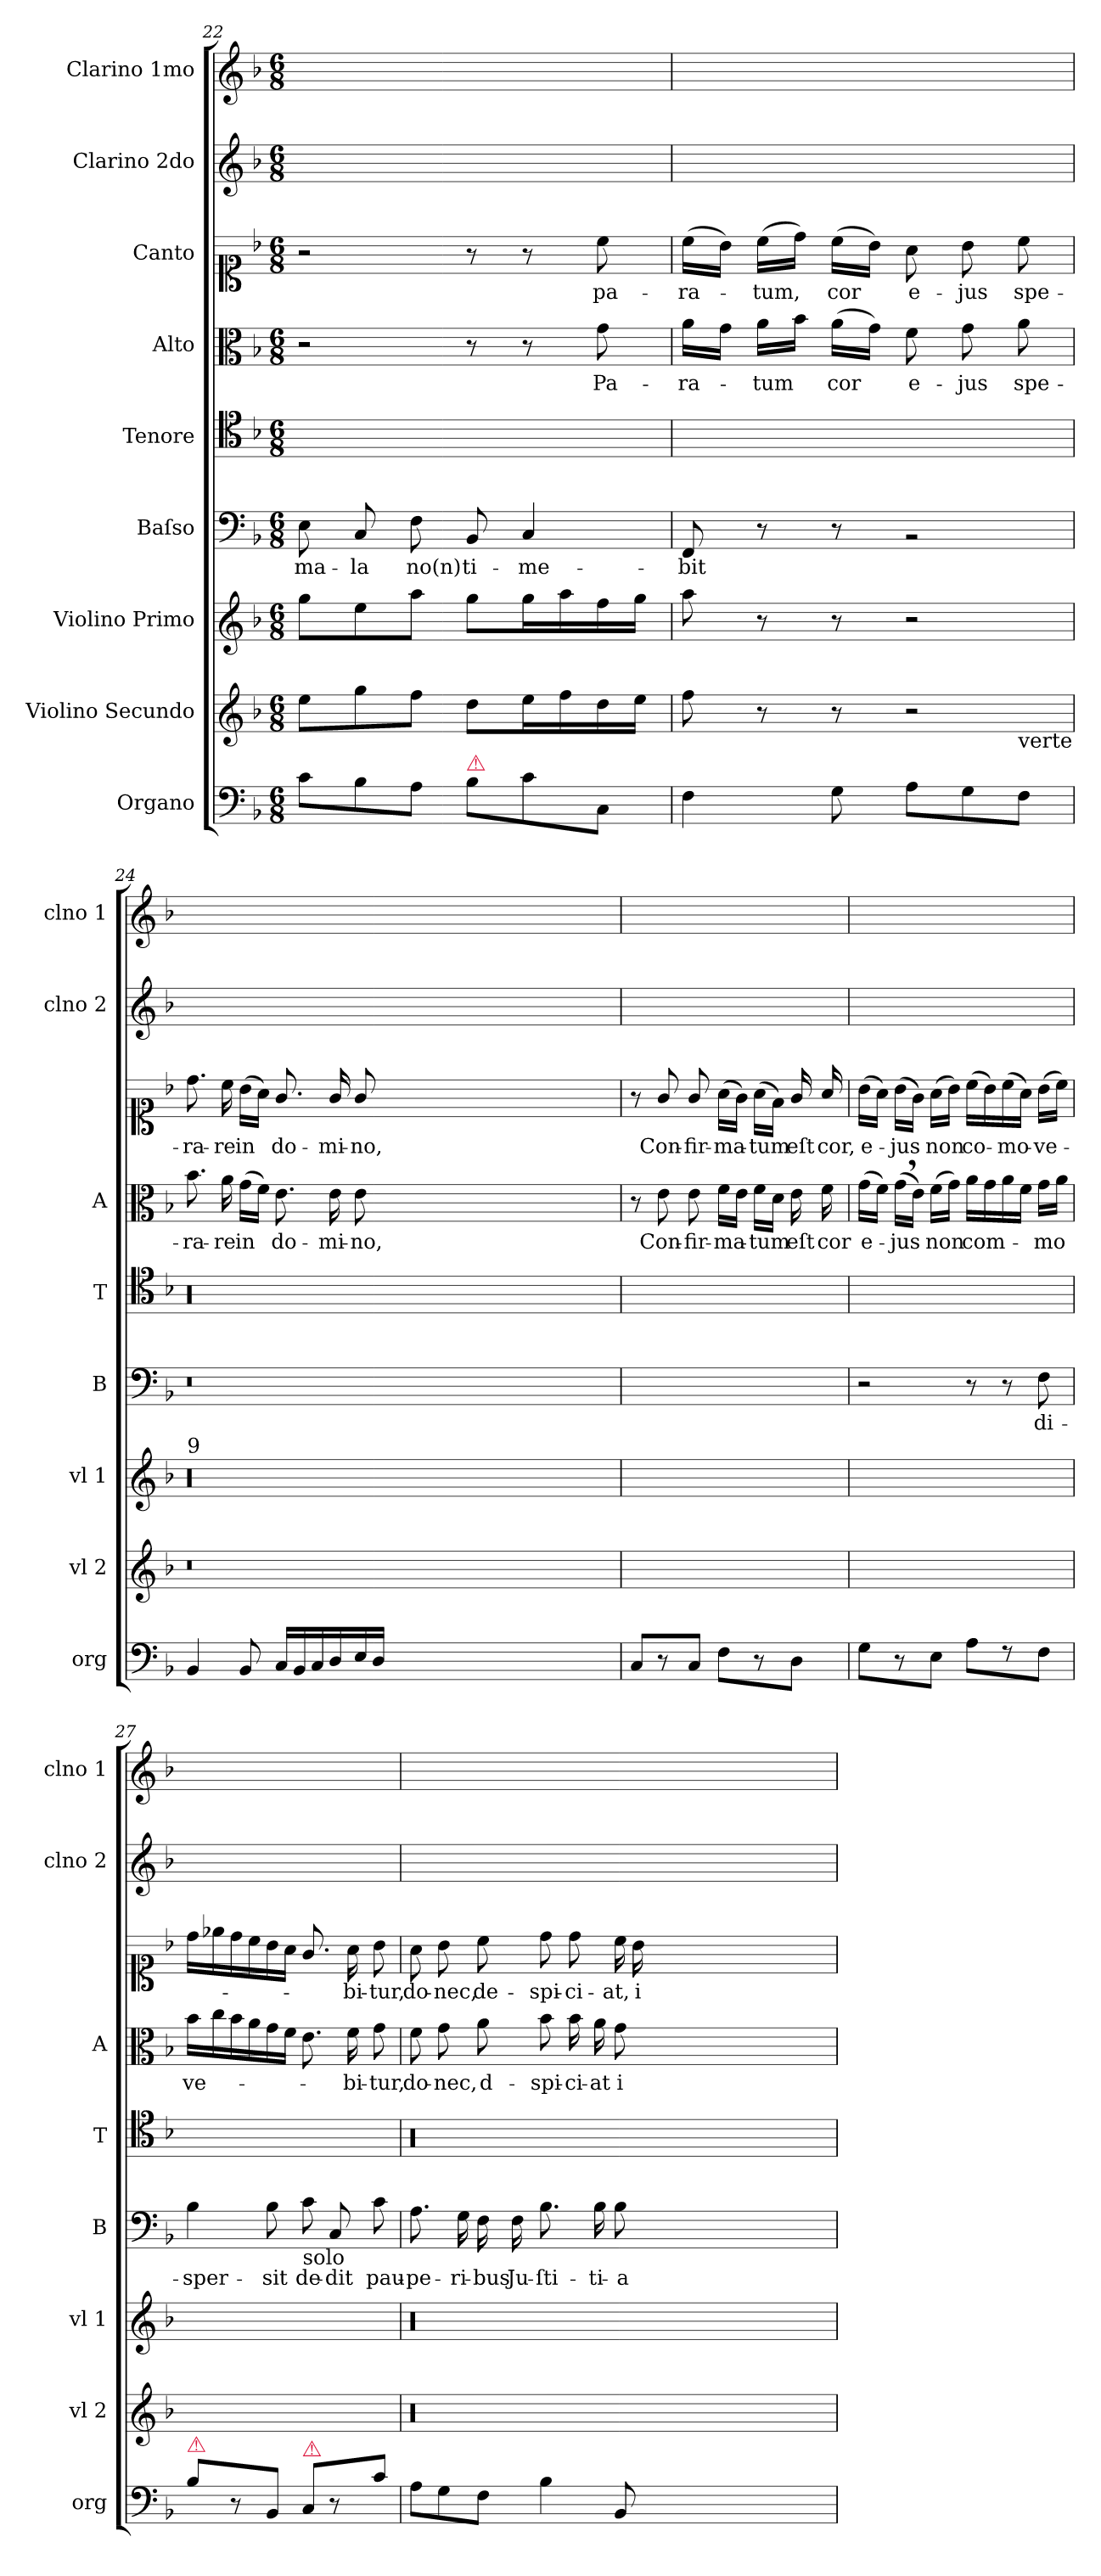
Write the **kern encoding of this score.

**kern	**kern	**kern	**kern	**text	**kern	**kern	**text	**kern	**text	**kern	**kern
*part9	*part8	*part7	*part6	*part6	*part5	*part4	*part4	*part3	*part3	*part2	*part1
*staff9	*staff8	*staff7	*staff6	*staff6	*staff5	*staff4	*staff4	*staff3	*staff3	*staff2	*staff1
*I"Organo	*I"Violino Secundo	*I"Violino Primo	*I"Baſso	*	*I"Tenore	*I"Alto	*	*I"Canto	*	*I"Clarino 2do	*I"Clarino 1mo
*I'org	*I'vl 2	*I'vl 1	*I'B	*	*I'T	*I'A	*	*	*	*I'clno 2	*I'clno 1
*clefF4	*clefG2	*clefG2	*clefF4	*	*clefC4	*clefC3	*	*clefC1	*	*clefG2	*clefG2
*k[b-]	*k[b-]	*k[b-]	*k[b-]	*	*k[b-]	*k[b-]	*	*k[b-]	*	*k[b-]	*k[b-]
*F:	*F:	*F:	*F:	*	*F:	*F:	*	*F:	*	*F:	*F:
*M6/8	*M6/8	*M6/8	*M6/8	*	*M6/8	*M6/8	*	*M6/8	*	*M6/8	*M6/8
=22	=22	=22	=22	=22	=22	=22	=22	=22	=22	=22	=22
!	!	!	!	!	!	!LO:N:vis=2	!	!LO:N:vis=2	!	!	!
8c\L	8ee\L	8gg\L	8E\	ma-	2.ryy	4.r	.	4.r	.	2.ryy	2.ryy
8B-\	8gg\	8ee\	8C/	-la	.	.	.	.	.	.	.
8A\J	8ff\J	8aa\J	8F\	no(n)	.	.	.	.	.	.	.
!LO:TX:a:color=crimson:t=⚠	!	!	!	!	!	!	!	!	!	!	!
8B-\L	8dd\L	8gg\L	8BB-/	ti-	.	8r	.	8r	.	.	.
8c\	16ee\L	16gg\L	4C/	-me-	.	8r	.	8r	.	.	.
.	16ff\	16aa\	.	.	.	.	.	.	.	.	.
8C/J	16dd\	16ff\	.	.	.	8g\	Pa-	8cc\	pa-	.	.
.	16ee\JJ	16gg\JJ	.	.	.	.	.	.	.	.	.
=23	=23	=23	=23	=23	=23	=23	=23	=23	=23	=23	=23
*	*^	*	*	*	*	*	*	*	*	*	*
4F\	8ff\	2ryy	8aa\	8FF/	-bit	2.ryy	16a\LL	-ra-	(16cc\LL	-ra-	2.ryy	2.ryy
.	.	.	.	.	.	.	16g\JJ	.	16b-\JJ)	.	.	.
.	8r	.	8r	8r	.	.	16a\LL	-tum	(16cc\LL	-tum,	.	.
.	.	.	.	.	.	.	16b-\JJ	.	16dd\JJ)	.	.	.
8G\	8r	.	8r	8r	.	.	(16a\LL	cor	(16cc\LL	cor	.	.
.	.	.	.	.	.	.	16g\JJ)	.	16b-\JJ)	.	.	.
!	!LO:N:vis=2	!	!LO:N:vis=2	!LO:N:vis=2	!	!	!	!	!	!	!	!
8A\L	4.r	.	4.r	4.rBB	.	.	8f\	e-	8a\	e-	.	.
8G\	.	8ryy	.	.	.	.	8g\	-jus	8b-\	-jus	.	.
!	!	!LO:TX:b:t=verte	!	!	!	!	!	!	!	!	!	!
8F\J	.	8ryy	.	.	.	.	8a\	spe-	8cc\	spe-	.	.
=24	=24	=24	=24	=24	=24	=24	=24	=24	=24	=24	=24	=24
!	!	!	!LO:TX:a:t=9	!	!	!	!	!	!	!	!	!
!	!LO:TX:a:t=9	!	!	!	!	!	!	!	!	!	!	!
!	!LO:N:vis=00	!	!LO:N:vis=00	!LO:N:vis=0	!	!LO:N:vis=00	!	!	!	!	!	!
*	*v	*v	*	*	*	*	*	*	*	*	*	*
4BB-/	0.r	0.r	1.r	.	0.r	8.b-\	-ra-	8.dd\	-ra-	2.ryy	2.ryy
.	.	.	.	.	.	16a\	-re	16cc\	-re	.	.
8BB-/	.	.	.	.	.	(16g\LL	in	(16b-\LL	in	.	.
.	.	.	.	.	.	16f\JJ)	.	16a\JJ)	.	.	.
16C/LL	.	.	.	.	.	8.e\	do-	8.g/	do-	.	.
16BB-/	.	.	.	.	.	.	.	.	.	.	.
16C/	.	.	.	.	.	.	.	.	.	.	.
16D/	.	.	.	.	.	16e\	-mi-	16g/	-mi-	.	.
16E/	.	.	.	.	.	8e\	-no,	8g/	-no,	.	.
16D/JJ	.	.	.	.	.	.	.	.	.	.	.
0ryy	.	.	.	.	.	0ryy	.	0ryy	.	0ryy	0ryy
.	.	.	1.ryy	.	.	.	.	.	.	.	.
4ryy	.	.	.	.	.	4ryy	.	4ryy	.	4ryy	4ryy
=25	=25	=25	=25	=25	=25	=25	=25	=25	=25	=25	=25
8C/L	2.ryy	2.ryy	2.ryy	.	2.ryy	8r	.	8r	.	2.ryy	2.ryy
8r	.	.	.	.	.	8e\	Con-	8g/	Con-	.	.
8C/J	.	.	.	.	.	8e\	-fir-	8g/	-fir-	.	.
8F\L	.	.	.	.	.	16f\LL	-ma-	(16a\LL	-ma-	.	.
.	.	.	.	.	.	16e\JJ	.	16g\JJ)	.	.	.
8r	.	.	.	.	.	16f\LL	-tum	(16a\LL	-tum	.	.
.	.	.	.	.	.	16d\JJ	.	16f\JJ)	.	.	.
8D\J	.	.	.	.	.	16e\	eſt	16g/	eſt	.	.
.	.	.	.	.	.	16f\	cor	16a/	cor,	.	.
=26	=26	=26	=26	=26	=26	=26	=26	=26	=26	=26	=26
!	!	!	!LO:N:vis=2	!	!	!	!	!	!	!	!
8G\L	2.ryy	2.ryy	4.r	.	2.ryy	(16g\LL	e-	(16b-\LL	e-	2.ryy	2.ryy
.	.	.	.	.	.	16f\JJ)	.	16a\JJ)	.	.	.
8r	.	.	.	.	.	(16g,<\LL	-jus	(16b-\LL	-jus	.	.
.	.	.	.	.	.	16e\JJ)	.	16g\JJ)	.	.	.
8E\J	.	.	.	.	.	(16f\LL	non	(16a\LL	non	.	.
.	.	.	.	.	.	16g\JJ)	.	16b-\JJ)	.	.	.
8A\L	.	.	8r	.	.	16a\LL	com-	(16cc\LL	co-	.	.
.	.	.	.	.	.	16g\	.	16b-\)	.	.	.
8r	.	.	8r	.	.	16a\	.	(16cc\	-mo-	.	.
.	.	.	.	.	.	16f\JJ	.	16a\JJ)	.	.	.
8F\J	.	.	8F\	di-	.	16g\LL	-mo	(16b-\LL	-ve-	.	.
.	.	.	.	.	.	16a\JJ	.	16cc\JJ)	.	.	.
=27	=27	=27	=27	=27	=27	=27	=27	=27	=27	=27	=27
!LO:TX:a:color=crimson:t=⚠	!	!	!	!	!	!	!	!	!	!	!
8B-\L	2.ryy	2.ryy	4B-\	-sper-	2.ryy	16b-\LL	ve-	16dd\LL	.	2.ryy	2.ryy
.	.	.	.	.	.	16cc\	.	16ee-X\	.	.	.
8r	.	.	.	.	.	16b-\	.	16dd\	.	.	.
.	.	.	.	.	.	16a\	.	16cc\	.	.	.
8BB-/J	.	.	8B-\	-sit	.	16g\	.	16b-\	.	.	.
.	.	.	.	.	.	16f\JJ	.	16a\JJ	.	.	.
!	!	!	!LO:TX:b:t=solo	!	!	!	!	!	!	!	!
!LO:TX:a:color=crimson:t=⚠	!	!	!	!	!	!	!	!	!	!	!
8C/L	.	.	8c\	de-	.	8.e\	.	8.g/	.	.	.
8r	.	.	8C/	-dit	.	.	.	.	.	.	.
.	.	.	.	.	.	16f\	-bi-	16a\	-bi-	.	.
8c\J	.	.	8c\	pau-	.	8g\	-tur,	8b-\	-tur,	.	.
=28	=28	=28	=28	=28	=28	=28	=28	=28	=28	=28	=28
!	!LO:N:vis=00	!LO:N:vis=00	!	!	!LO:N:vis=00	!	!	!	!	!	!
8A\L	0.r	0.r	8.A\	-pe-	0.r	8f\	do-	8a\	do-	2.ryy	2.ryy
8G\	.	.	.	.	.	8g\	-nec,	8b-\	-nec,	.	.
.	.	.	16G\	-ri-	.	.	.	.	.	.	.
8F\J	.	.	16F\	-bus	.	8a\	d-	8cc\	de-	.	.
.	.	.	16F\	Ju-	.	.	.	.	.	.	.
4B-\	.	.	8.B-\	-ſti-	.	8b-\	-spi-	8dd\	-spi-	.	.
.	.	.	.	.	.	16b-\	-ci-	8dd\	-ci-	.	.
.	.	.	16B-\	-ti-	.	16a\	-at	.	.	.	.
8BB-/	.	.	8B-\	-a	.	8g\	i-	16cc\	-at,	.	.
.	.	.	.	.	.	.	.	16b-\	i-	.	.
0ryy	.	.	0ryy	.	.	0ryy	.	0ryy	.	0ryy	0ryy
4ryy	.	.	4ryy	.	.	4ryy	.	4ryy	.	4ryy	4ryy
=	=	=	=	=	=	=	=	=	=	=	=
*-	*-	*-	*-	*-	*-	*-	*-	*-	*-	*-	*-
